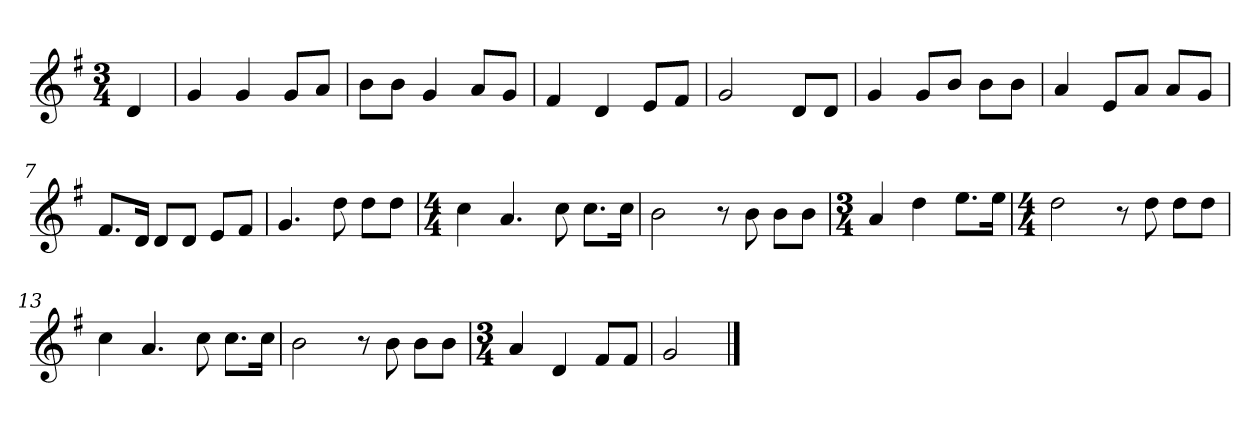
**kern
*part1
*staff1
*k[f#]
*M3/4
*MM120
=
4d
=1
4g
4g
8gL
8aJ
=2
8bL
8bJ
4g
8aL
8gJ
=3
4f#
4d
8eL
8f#J
=4
2g
8dL
8dJ
=5
4g
8gL
8bJ
8bL
8bJ
=6
4a
8eL
8aJ
8aL
8gJ
=7
8.f#L
16dJk
8dL
8dJ
8eL
8f#J
=8
4.g
8dd
8ddL
8ddJ
=9
*M4/4
4cc
4.a
8cc
8.ccL
16ccJk
=10
2b
8r
8b
8bL
8bJ
=11
*M3/4
4a
4dd
8.eeL
16eeJk
=12
*M4/4
2dd
8r
8dd
8ddL
8ddJ
=13
4cc
4.a
8cc
8.ccL
16ccJk
=14
2b
8r
8b
8bL
8bJ
=15
*M3/4
4a
4d
8f#L
8f#J
=16
2g
==
*-
